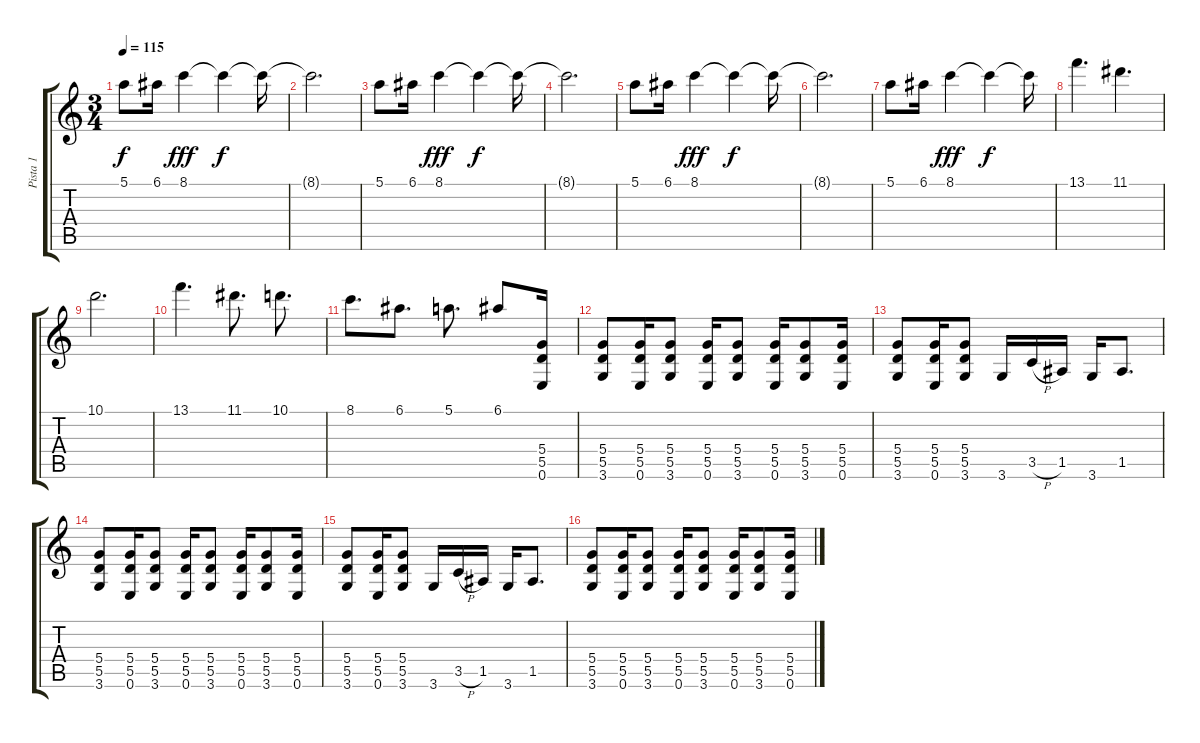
\track ("Pista 1" "Pista 1") {instrument distortionguitar}
\staff {score tabs}
\tuning (E4 B3 G3 D3 A2 E2) {hide}
\ts (3 4)
\tempo 115
\clef g2
\ks c
5.1.8{dy f} 6.1.16 8.1.4{dy fff} 8.1{t}.4{dy f} 8.1{t}.16 |
8.1{t}.2{d} |
5.1.8 6.1.16 8.1.4{dy fff} 8.1{t}.4{dy f} 8.1{t}.16 |
8.1{t}.2{d} |
5.1.8 6.1.16 8.1.4{dy fff} 8.1{t}.4{dy f} 8.1{t}.16 |
8.1{t}.2{d} |
5.1.8 6.1.16 8.1.4{dy fff} 8.1{t}.4{dy f} 8.1{t}.16 |
13.1.4{d} 11.1.4{d} |
10.1.2{d} |
13.1.4{d} 11.1.8{d} 10.1.8{d} |
8.1.8{d} 6.1.8{d} 5.1.8{d} 6.1.8 (5.4 5.5 0.6).16 |
(5.4 5.5 3.6).8 (5.4 5.5 0.6).16 (5.4 5.5 3.6).8 (5.4 5.5 0.6).16 (5.4 5.5 3.6).8 (5.4 5.5 0.6).16 (5.4 5.5 3.6).8 (5.4 5.5 0.6).16 |
(5.4 5.5 3.6).8 (5.4 5.5 0.6).16 (5.4 5.5 3.6).8 3.6.16 3.5{h}.16 1.5.16 3.6.16 1.5.8{d} |
(5.4 5.5 3.6).8 (5.4 5.5 0.6).16 (5.4 5.5 3.6).8 (5.4 5.5 0.6).16 (5.4 5.5 3.6).8 (5.4 5.5 0.6).16 (5.4 5.5 3.6).8 (5.4 5.5 0.6).16 |
(5.4 5.5 3.6).8 (5.4 5.5 0.6).16 (5.4 5.5 3.6).8 3.6.16 3.5{h}.16 1.5.16 3.6.16 1.5.8{d} |
(5.4 5.5 3.6).8 (5.4 5.5 0.6).16 (5.4 5.5 3.6).8 (5.4 5.5 0.6).16 (5.4 5.5 3.6).8 (5.4 5.5 0.6).16 (5.4 5.5 3.6).8 (5.4 5.5 0.6).16
